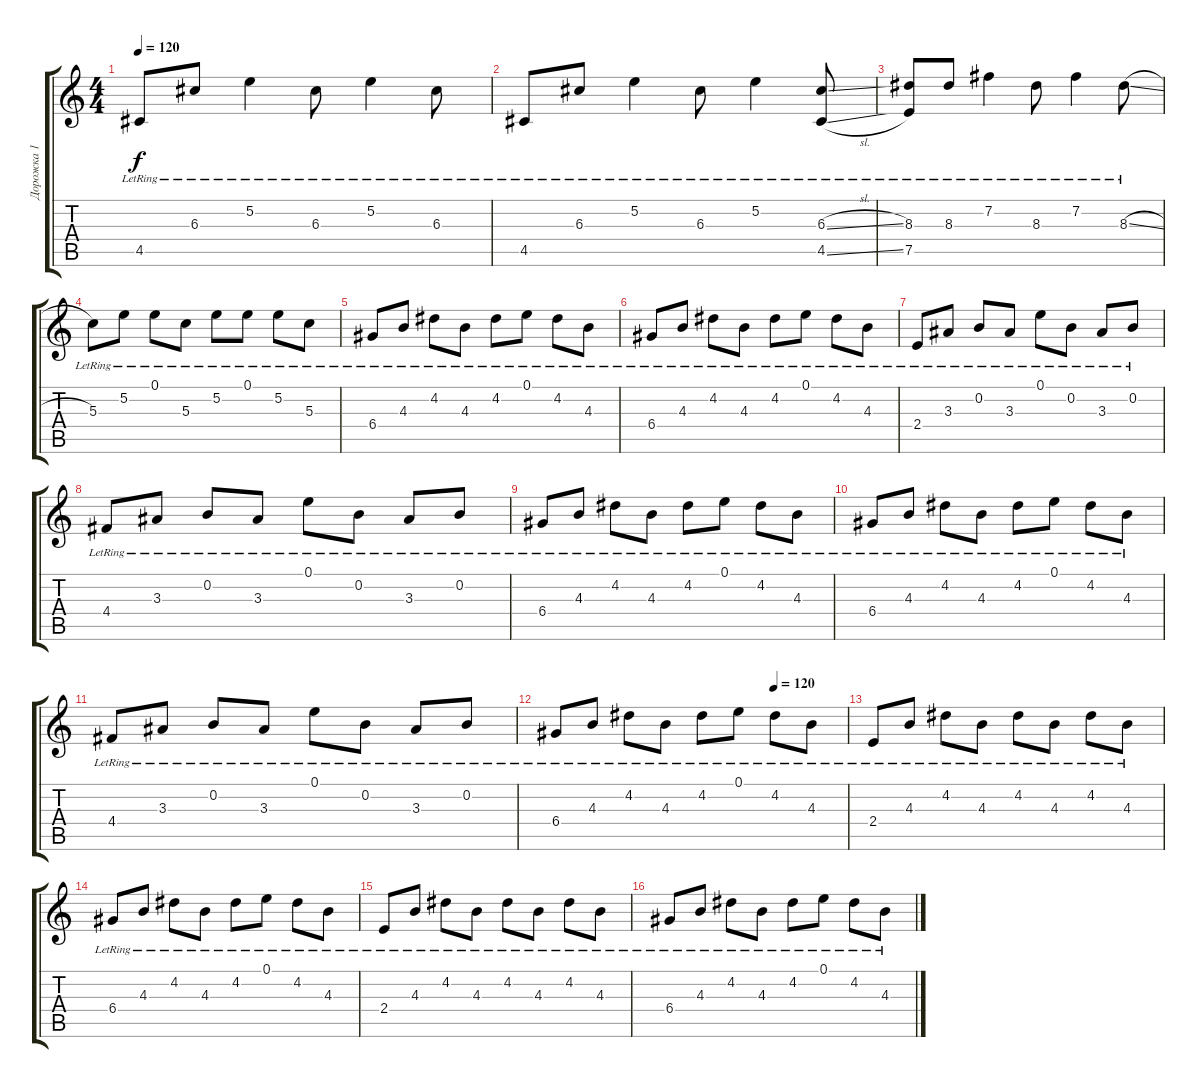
\track ("Дорожка 1" "Дорожка 1") {instrument electricguitarmuted}
\staff {score tabs}
\tuning (E4 B3 G3 D3 A2 E2) {hide}
\ts (4 4)
\tempo 120
\clef g2
\ks c
4.5{lr}.8{dy f} 6.3{lr}.8 5.2{lr}.4 6.3{lr}.8 5.2{lr}.4 6.3{lr}.8 |
4.5{lr}.8 6.3{lr}.8 5.2{lr}.4 6.3{lr}.8 5.2{lr}.4 (6.3{sl lr} 4.5{sl}).8 |
(8.3 7.5{lr}).8 8.3{lr}.8 7.2{lr}.4 8.3{lr}.8 7.2{lr}.4 8.3{sl lr}.8 |
5.3{lr}.8 5.2{lr}.8 0.1{lr}.8 5.3{lr}.8 5.2{lr}.8 0.1{lr}.8 5.2{lr}.8 5.3{lr}.8 |
6.4{lr}.8 4.3{lr}.8 4.2{lr}.8 4.3{lr}.8 4.2{lr}.8 0.1{lr}.8 4.2{lr}.8 4.3{lr}.8 |
6.4{lr}.8 4.3{lr}.8 4.2{lr}.8 4.3{lr}.8 4.2{lr}.8 0.1{lr}.8 4.2{lr}.8 4.3{lr}.8 |
2.4{lr}.8 3.3{lr}.8 0.2{lr}.8 3.3{lr}.8 0.1{lr}.8 0.2{lr}.8 3.3{lr}.8 0.2{lr}.8 |
4.4{lr}.8 3.3{lr}.8 0.2{lr}.8 3.3{lr}.8 0.1{lr}.8 0.2{lr}.8 3.3{lr}.8 0.2{lr}.8 |
6.4{lr}.8 4.3{lr}.8 4.2{lr}.8 4.3{lr}.8 4.2{lr}.8 0.1{lr}.8 4.2{lr}.8 4.3{lr}.8 |
6.4{lr}.8 4.3{lr}.8 4.2{lr}.8 4.3{lr}.8 4.2{lr}.8 0.1{lr}.8 4.2{lr}.8 4.3{lr}.8 |
4.4{lr}.8 3.3{lr}.8 0.2{lr}.8 3.3{lr}.8 0.1{lr}.8 0.2{lr}.8 3.3{lr}.8 0.2{lr}.8 |
\tempo (120 0.75)
6.4{lr}.8 4.3{lr}.8 4.2{lr}.8 4.3{lr}.8 4.2{lr}.8 0.1{lr}.8 4.2{lr}.8 4.3{lr}.8 |
2.4{lr}.8 4.3{lr}.8 4.2{lr}.8 4.3{lr}.8 4.2{lr}.8 4.3{lr}.8 4.2{lr}.8 4.3{lr}.8 |
6.4{lr}.8 4.3{lr}.8 4.2{lr}.8 4.3{lr}.8 4.2{lr}.8 0.1{lr}.8 4.2{lr}.8 4.3{lr}.8 |
2.4{lr}.8 4.3{lr}.8 4.2{lr}.8 4.3{lr}.8 4.2{lr}.8 4.3{lr}.8 4.2{lr}.8 4.3{lr}.8 |
6.4{lr}.8 4.3{lr}.8 4.2{lr}.8 4.3{lr}.8 4.2{lr}.8 0.1{lr}.8 4.2{lr}.8 4.3{lr}.8
